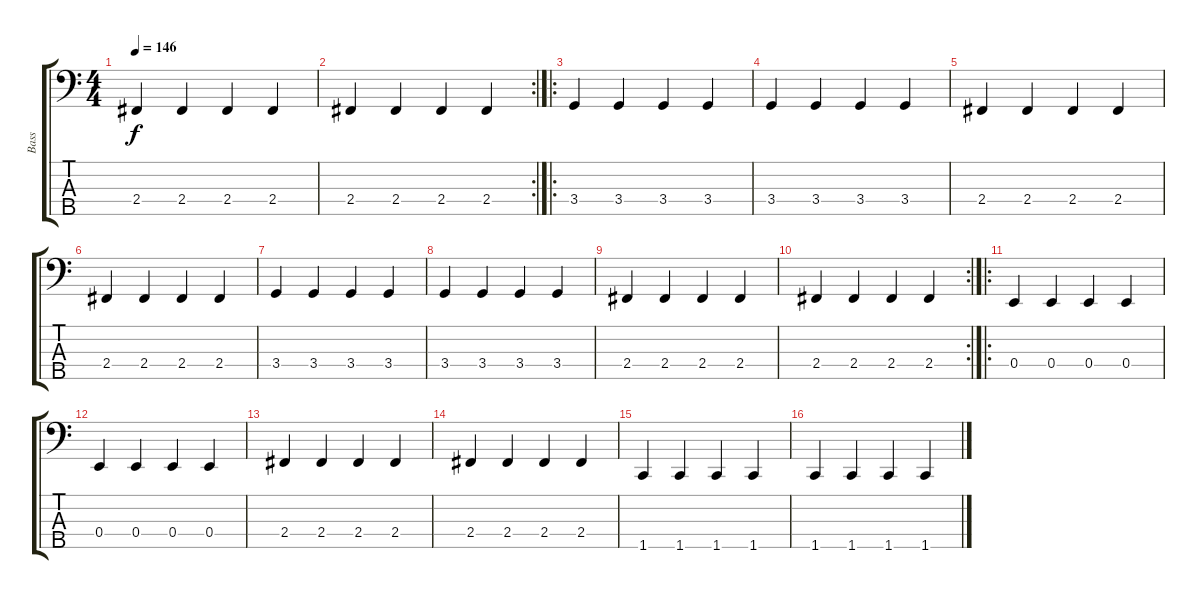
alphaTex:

\track ("Bass" "Bass") {instrument electricbassfinger}
\staff {score tabs}
\tuning (G2 D2 A1 E1 B0) {hide}
\ts (4 4)
\tempo 146
\clef f4
\ks c
2.4.4{dy f} 2.4.4 2.4.4 2.4.4 |
\rc 2
2.4.4 2.4.4 2.4.4 2.4.4 |
\ro
3.4.4 3.4.4 3.4.4 3.4.4 |
3.4.4 3.4.4 3.4.4 3.4.4 |
2.4.4 2.4.4 2.4.4 2.4.4 |
2.4.4 2.4.4 2.4.4 2.4.4 |
3.4.4 3.4.4 3.4.4 3.4.4 |
3.4.4 3.4.4 3.4.4 3.4.4 |
2.4.4 2.4.4 2.4.4 2.4.4 |
\rc 2
2.4.4 2.4.4 2.4.4 2.4.4 |
\ro
0.4.4 0.4.4 0.4.4 0.4.4 |
0.4.4 0.4.4 0.4.4 0.4.4 |
2.4.4 2.4.4 2.4.4 2.4.4 |
2.4.4 2.4.4 2.4.4 2.4.4 |
1.5.4 1.5.4 1.5.4 1.5.4 |
1.5.4 1.5.4 1.5.4 1.5.4
